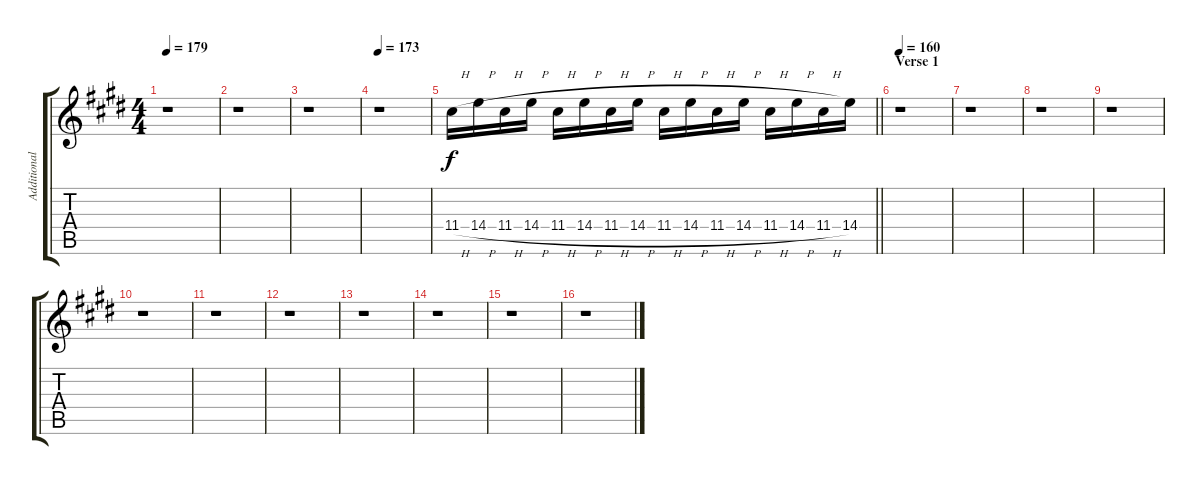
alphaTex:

\track ("Additional guitar (Andre Olbrich)" "Additional") {instrument distortionguitar}
\staff {score tabs}
\tuning (E4 B3 G3 D3 A2 E2) {hide}
\ts (4 4)
\tempo 179
\clef g2
\ks c#minor
r.1{dy f} |
r.1 |
r.1 |
\tempo 173
r.1 |
\barLineRight lightlight
11.4{h}.16 14.4{h}.16 11.4{h}.16 14.4{h}.16 11.4{h}.16 14.4{h}.16 11.4{h}.16 14.4{h}.16 11.4{h}.16 14.4{h}.16 11.4{h}.16 14.4{h}.16 11.4{h}.16 14.4{h}.16 11.4{h}.16 14.4.16 |
\section ("" "Verse 1")
\tempo 160
r.1 |
r.1 |
r.1 |
r.1 |
r.1 |
r.1 |
r.1 |
r.1 |
r.1 |
r.1 |
r.1
